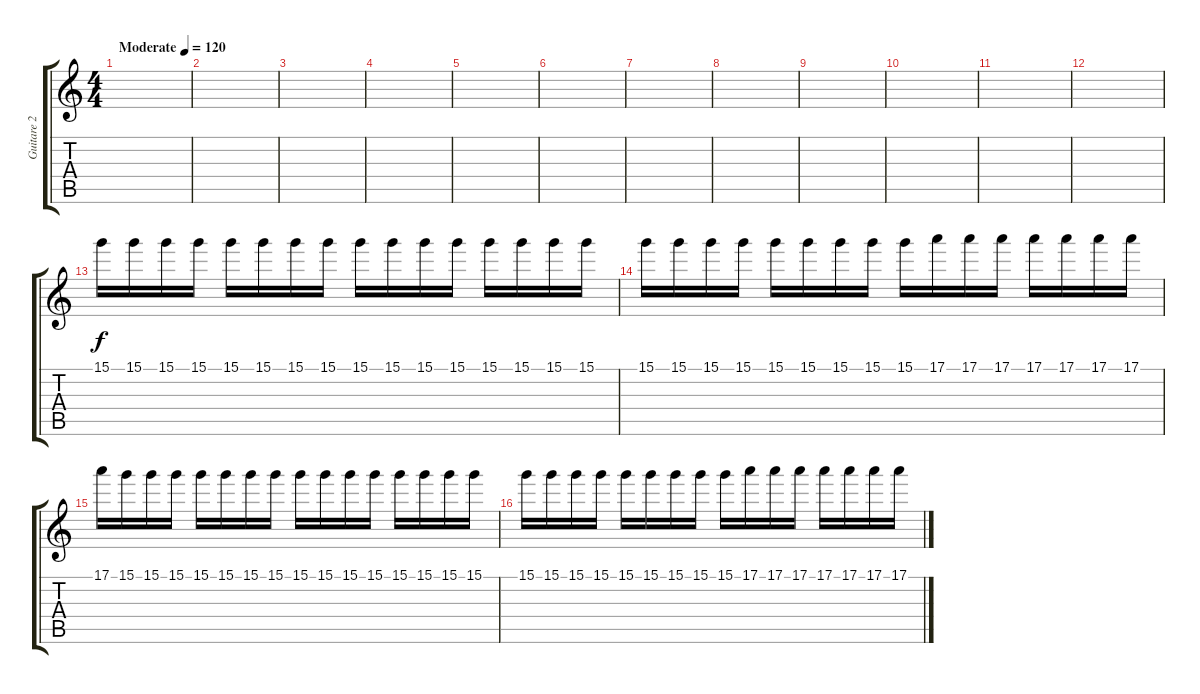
\track ("Guitare 2" "Guitare 2") {instrument overdrivenguitar}
\staff {score tabs}
\tuning (E4 B3 G3 D3 A2 E2) {hide}
\ts (4 4)
\tempo (120 "Moderate")
\clef g2
\ks c
|
|
|
|
|
|
|
|
|
|
|
|
15.1.16 15.1.16 15.1.16 15.1.16 15.1.16 15.1.16 15.1.16 15.1.16 15.1.16 15.1.16 15.1.16 15.1.16 15.1.16 15.1.16 15.1.16 15.1.16 |
15.1.16 15.1.16 15.1.16 15.1.16 15.1.16 15.1.16 15.1.16 15.1.16 15.1.16 17.1.16 17.1.16 17.1.16 17.1.16 17.1.16 17.1.16 17.1.16 |
17.1.16 15.1.16 15.1.16 15.1.16 15.1.16 15.1.16 15.1.16 15.1.16 15.1.16 15.1.16 15.1.16 15.1.16 15.1.16 15.1.16 15.1.16 15.1.16 |
15.1.16 15.1.16 15.1.16 15.1.16 15.1.16 15.1.16 15.1.16 15.1.16 15.1.16 17.1.16 17.1.16 17.1.16 17.1.16 17.1.16 17.1.16 17.1.16
